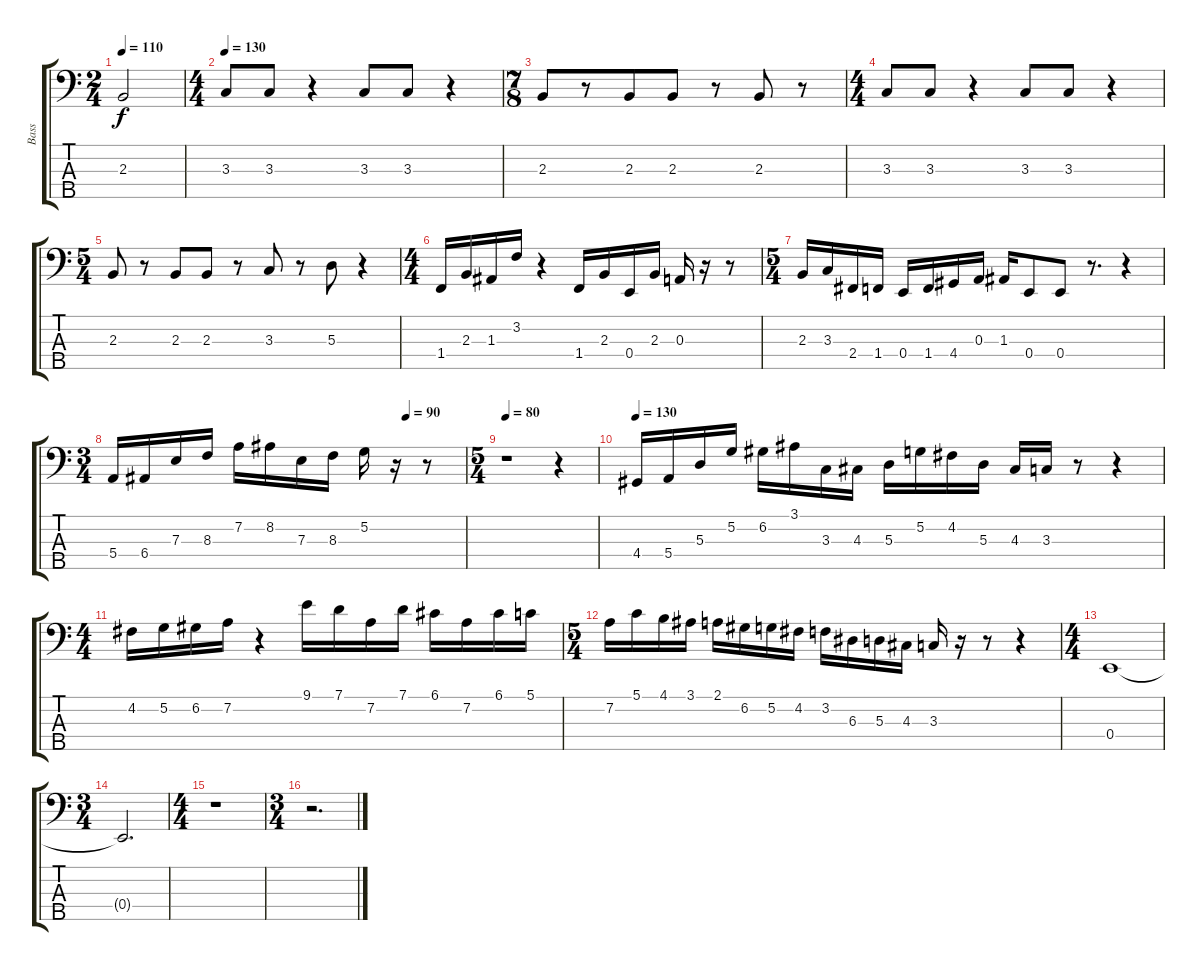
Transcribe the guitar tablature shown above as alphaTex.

\track ("Bass" "Bass") {instrument electricbassfinger}
\staff {score tabs}
\tuning (G2 D2 A1 E1 B0) {hide}
\ts (2 4)
\tempo 110
\clef f4
\ks c
2.3{t}.2{dy f} |
\ts (4 4)
\tempo 130
3.3.8 3.3.8 r.4 3.3.8 3.3.8 r.4 |
\ts (7 8)
2.3.8 r.8 2.3.8 2.3.8 r.8 2.3.8 r.8 |
\ts (4 4)
3.3.8 3.3.8 r.4 3.3.8 3.3.8 r.4 |
\ts (5 4)
2.3.8 r.8 2.3.8 2.3.8 r.8 3.3.8 r.8 5.3.8 r.4 |
\ts (4 4)
1.4.16 2.3.16 1.3.16 3.2.16 r.4 1.4.16 2.3.16 0.4.16 2.3.16 0.3.16 r.16 r.8 |
\ts (5 4)
2.3.16 3.3.16 2.4.16 1.4.16 0.4.16 1.4.16 4.4.16 0.3.16 1.3.16 0.4.8 0.4.8 r.8{d} r.4 |
\ts (3 4)
\tempo (90 0.8333333333333334)
5.4.16 6.4.16 7.3.16 8.3.16 7.2.16 8.2.16 7.3.16 8.3.16 5.2.16 r.16 r.8 |
\ts (5 4)
\tempo 80
r.1 r.4 |
\tempo 130
4.4.16 5.4.16 5.3.16 5.2.16 6.2.16 3.1.16 3.3.16 4.3.16 5.3.16 5.2.16 4.2.16 5.3.16 4.3.16 3.3.16 r.8 r.4 |
\ts (4 4)
4.2.16 5.2.16 6.2.16 7.2.16 r.4 9.1.16 7.1.16 7.2.16 7.1.16 6.1.16 7.2.16 6.1.16 5.1.16 |
\ts (5 4)
7.2.16 5.1.16 4.1.16 3.1.16 2.1.16 6.2.16 5.2.16 4.2.16 3.2.16 6.3.16 5.3.16 4.3.16 3.3.16 r.16 r.8 r.4 |
\ts (4 4)
0.4.1 |
\ts (3 4)
0.4{t}.2{d} |
\ts (4 4)
r.1 |
\ts (3 4)
r.2{d}
